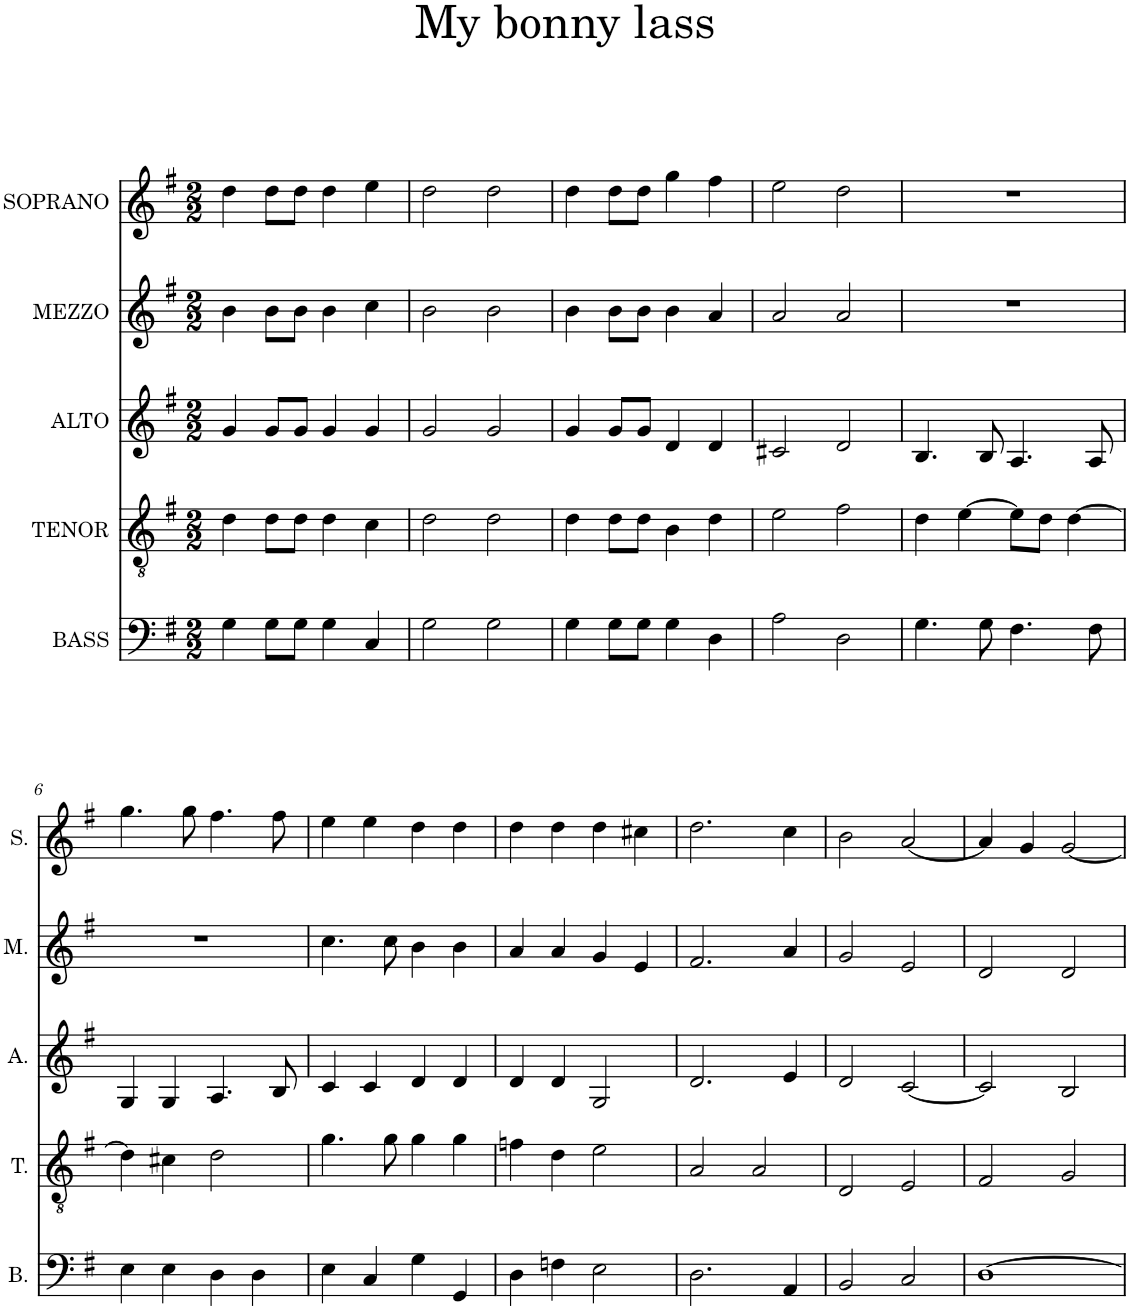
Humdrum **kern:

**kern	**kern	**kern	**kern	**kern
*part5	*part4	*part3	*part2	*part1
*staff5	*staff4	*staff3	*staff2	*staff1
*I"BASS	*I"TENOR	*I"ALTO	*I"MEZZO	*I"SOPRANO
*I'B.	*I'T.	*I'A.	*I'M.	*I'S.
*clefF4	*clefGv2	*clefG2	*clefG2	*clefG2
*k[f#]	*k[f#]	*k[f#]	*k[f#]	*k[f#]
*M2/2	*M2/2	*M2/2	*M2/2	*M2/2
*MM200	*MM200	*MM200	*MM200	*MM200
=1	=1	=1	=1	=1
4G\	4d\	4g/	4b\	4dd\
8G\L	8d\L	8g/L	8b\L	8dd\L
8G\J	8d\J	8g/J	8b\J	8dd\J
4G\	4d\	4g/	4b\	4dd\
4C/	4c\	4g/	4cc\	4ee\
=2	=2	=2	=2	=2
2G\	2d\	2g/	2b\	2dd\
2G\	2d\	2g/	2b\	2dd\
=3	=3	=3	=3	=3
4G\	4d\	4g/	4b\	4dd\
8G\L	8d\L	8g/L	8b\L	8dd\L
8G\J	8d\J	8g/J	8b\J	8dd\J
4G\	4B\	4d/	4b\	4gg\
4D\	4d\	4d/	4a/	4ff#\
=4	=4	=4	=4	=4
2A\	2e\	2c#X/	2a/	2ee\
2D\	2f#\	2d/	2a/	2dd\
=5	=5	=5	=5	=5
4.G\	4d\	4.B/	1r	1r
.	[4e\	.	.	.
8G\	.	8B/	.	.
4.F#\	8e\L]	4.A/	.	.
.	8d\J	.	.	.
.	[4d\	.	.	.
8F#\	.	8A/	.	.
!!LO:LB:g=z
=6	=6	=6	=6	=6
4E\	4d\]	4G/	1r	4.gg\
4E\	4c#X\	4G/	.	.
.	.	.	.	8gg\
4D\	2d\	4.A/	.	4.ff#\
4D\	.	.	.	.
.	.	8B/	.	8ff#\
=7	=7	=7	=7	=7
4E\	4.g\	4c/	4.cc\	4ee\
4C/	.	4c/	.	4ee\
.	8g\	.	8cc\	.
4G\	4g\	4d/	4b\	4dd\
4GG/	4g\	4d/	4b\	4dd\
=8	=8	=8	=8	=8
4D\	4fn\	4d/	4a/	4dd\
4Fn\	4d\	4d/	4a/	4dd\
2E\	2e\	2G/	4g/	4dd\
.	.	.	4e/	4cc#X\
=9	=9	=9	=9	=9
2.D\	2A/	2.d/	2.f#/	2.dd\
.	2A/	.	.	.
4AA/	.	4e/	4a/	4cc\
=10	=10	=10	=10	=10
2BB/	2D/	2d/	2g/	2b\
2C/	2E/	[2c/	2e/	[2a/
=11	=11	=11	=11	=11
[1D	2F#/	2c/]	2d/	4a/]
.	.	.	.	4g/
.	2G/	2B/	2d/	[2g/
=	=	=	=	=
*-	*-	*-	*-	*-
